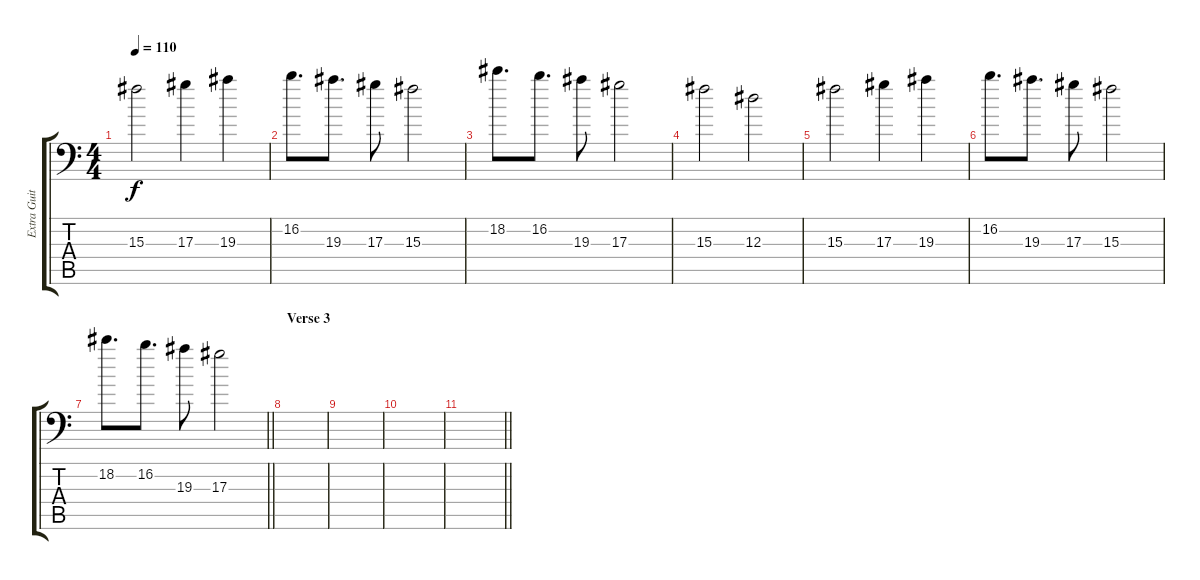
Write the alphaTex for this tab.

\track ("Extra Guitar" "Extra Guit") {instrument distortionguitar}
\staff {score tabs}
\tuning (C4 G3 Eb3 Bb2 F2 Bb1) {hide}
\ts (4 4)
\tempo 110
\clef f4
\ks c
15.3.2{dy f beam merge} 17.3.4 19.3.4 |
16.2.8{d} 19.3.8{d} 17.3.8 15.3.2 |
18.2.8{d} 16.2.8{d} 19.3.8 17.3.2 |
15.3.2{beam merge} 12.3.2 |
15.3.2{beam merge} 17.3.4 19.3.4 |
16.2.8{d} 19.3.8{d} 17.3.8 15.3.2 |
\barLineRight lightlight
18.2.8{d} 16.2.8{d} 19.3.8 17.3.2 |
\section ("" "Verse 3")
|
|
|
\barLineRight lightlight
